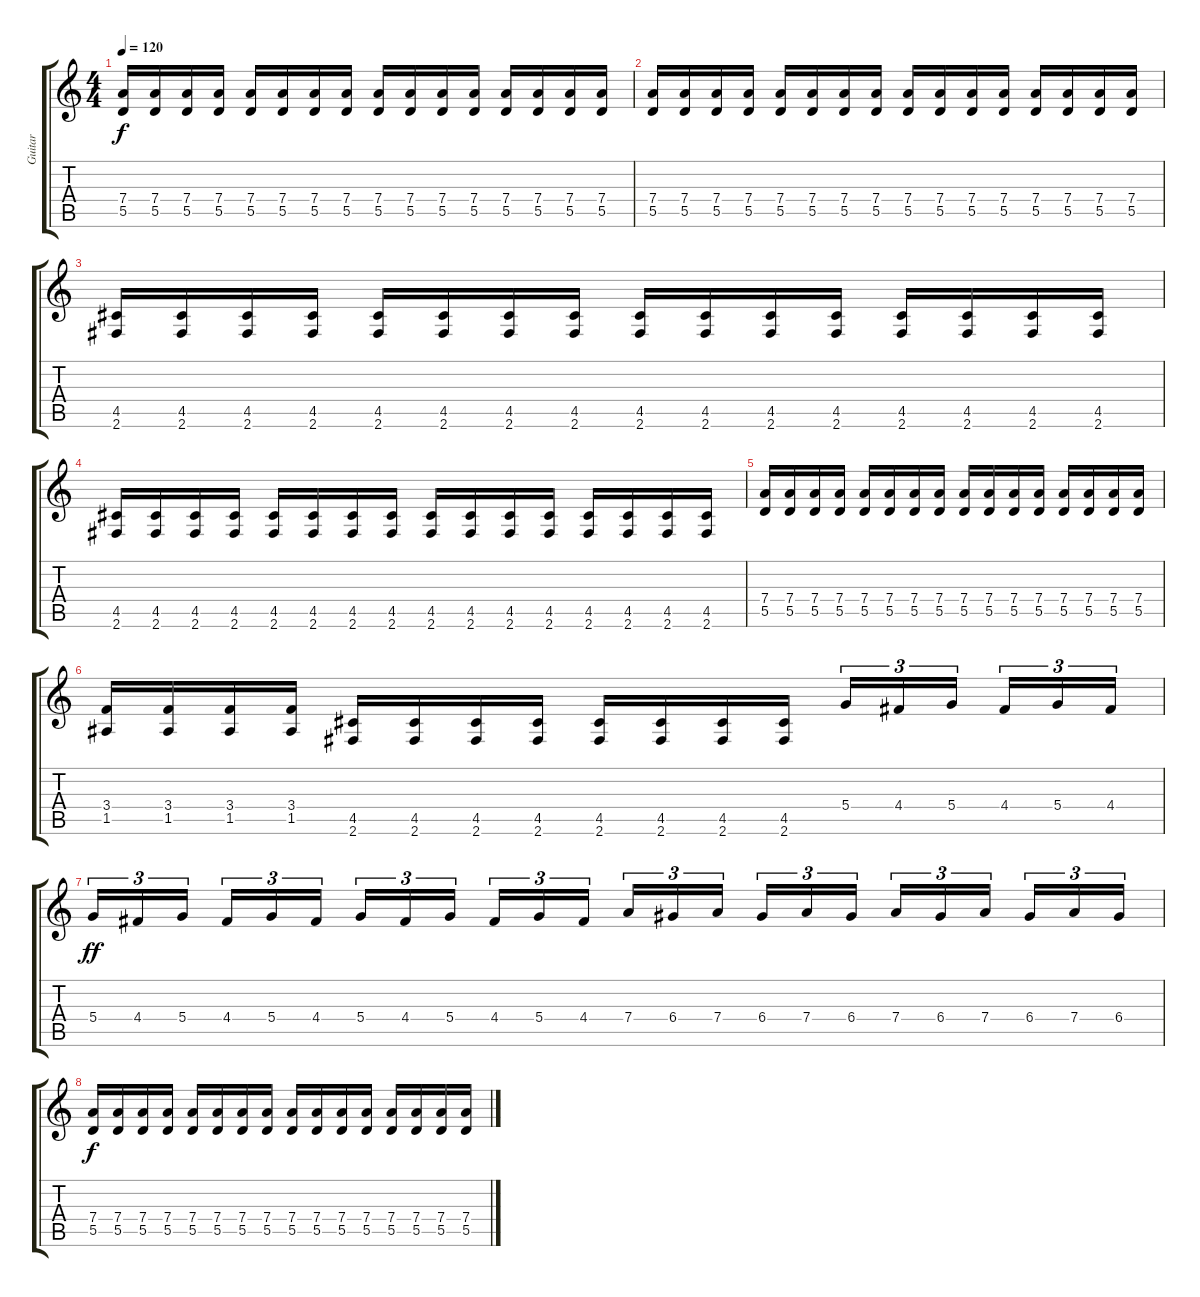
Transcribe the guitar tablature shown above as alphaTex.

\track ("Guitar" "Guitar") {instrument distortionguitar}
\staff {score tabs}
\tuning (E4 B3 G3 D3 A2 E2) {hide}
\ts (4 4)
\tempo 120
\clef g2
\ks c
(7.4 5.5).16{dy f} (7.4 5.5).16 (7.4 5.5).16 (7.4 5.5).16 (7.4 5.5).16 (7.4 5.5).16 (7.4 5.5).16 (7.4 5.5).16 (7.4 5.5).16 (7.4 5.5).16 (7.4 5.5).16 (7.4 5.5).16 (7.4 5.5).16 (7.4 5.5).16 (7.4 5.5).16 (7.4 5.5).16 |
(7.4 5.5).16 (7.4 5.5).16 (7.4 5.5).16 (7.4 5.5).16 (7.4 5.5).16 (7.4 5.5).16 (7.4 5.5).16 (7.4 5.5).16 (7.4 5.5).16 (7.4 5.5).16 (7.4 5.5).16 (7.4 5.5).16 (7.4 5.5).16 (7.4 5.5).16 (7.4 5.5).16 (7.4 5.5).16 |
(4.5 2.6).16 (4.5 2.6).16 (4.5 2.6).16 (4.5 2.6).16 (4.5 2.6).16 (4.5 2.6).16 (4.5 2.6).16 (4.5 2.6).16 (4.5 2.6).16 (4.5 2.6).16 (4.5 2.6).16 (4.5 2.6).16 (4.5 2.6).16 (4.5 2.6).16 (4.5 2.6).16 (4.5 2.6).16 |
(4.5 2.6).16 (4.5 2.6).16 (4.5 2.6).16 (4.5 2.6).16 (4.5 2.6).16 (4.5 2.6).16 (4.5 2.6).16 (4.5 2.6).16 (4.5 2.6).16 (4.5 2.6).16 (4.5 2.6).16 (4.5 2.6).16 (4.5 2.6).16 (4.5 2.6).16 (4.5 2.6).16 (4.5 2.6).16 |
(7.4 5.5).16 (7.4 5.5).16 (7.4 5.5).16 (7.4 5.5).16 (7.4 5.5).16 (7.4 5.5).16 (7.4 5.5).16 (7.4 5.5).16 (7.4 5.5).16 (7.4 5.5).16 (7.4 5.5).16 (7.4 5.5).16 (7.4 5.5).16 (7.4 5.5).16 (7.4 5.5).16 (7.4 5.5).16 |
(3.4 1.5).16 (3.4 1.5).16 (3.4 1.5).16 (3.4 1.5).16 (4.5 2.6).16 (4.5 2.6).16 (4.5 2.6).16 (4.5 2.6).16 (4.5 2.6).16 (4.5 2.6).16 (4.5 2.6).16 (4.5 2.6).16 5.4.16{tu (3 2)} 4.4.16{tu (3 2)} 5.4.16{tu (3 2)} 4.4.16{tu (3 2)} 5.4.16{tu (3 2)} 4.4.16{tu (3 2)} |
5.4.16{tu (3 2) dy ff} 4.4.16{tu (3 2)} 5.4.16{tu (3 2)} 4.4.16{tu (3 2)} 5.4.16{tu (3 2)} 4.4.16{tu (3 2)} 5.4.16{tu (3 2)} 4.4.16{tu (3 2)} 5.4.16{tu (3 2)} 4.4.16{tu (3 2)} 5.4.16{tu (3 2)} 4.4.16{tu (3 2)} 7.4.16{tu (3 2)} 6.4.16{tu (3 2)} 7.4.16{tu (3 2)} 6.4.16{tu (3 2)} 7.4.16{tu (3 2)} 6.4.16{tu (3 2)} 7.4.16{tu (3 2)} 6.4.16{tu (3 2)} 7.4.16{tu (3 2)} 6.4.16{tu (3 2)} 7.4.16{tu (3 2)} 6.4.16{tu (3 2)} |
(7.4 5.5).16{dy f} (7.4 5.5).16 (7.4 5.5).16 (7.4 5.5).16 (7.4 5.5).16 (7.4 5.5).16 (7.4 5.5).16 (7.4 5.5).16 (7.4 5.5).16 (7.4 5.5).16 (7.4 5.5).16 (7.4 5.5).16 (7.4 5.5).16 (7.4 5.5).16 (7.4 5.5).16 (7.4 5.5).16
